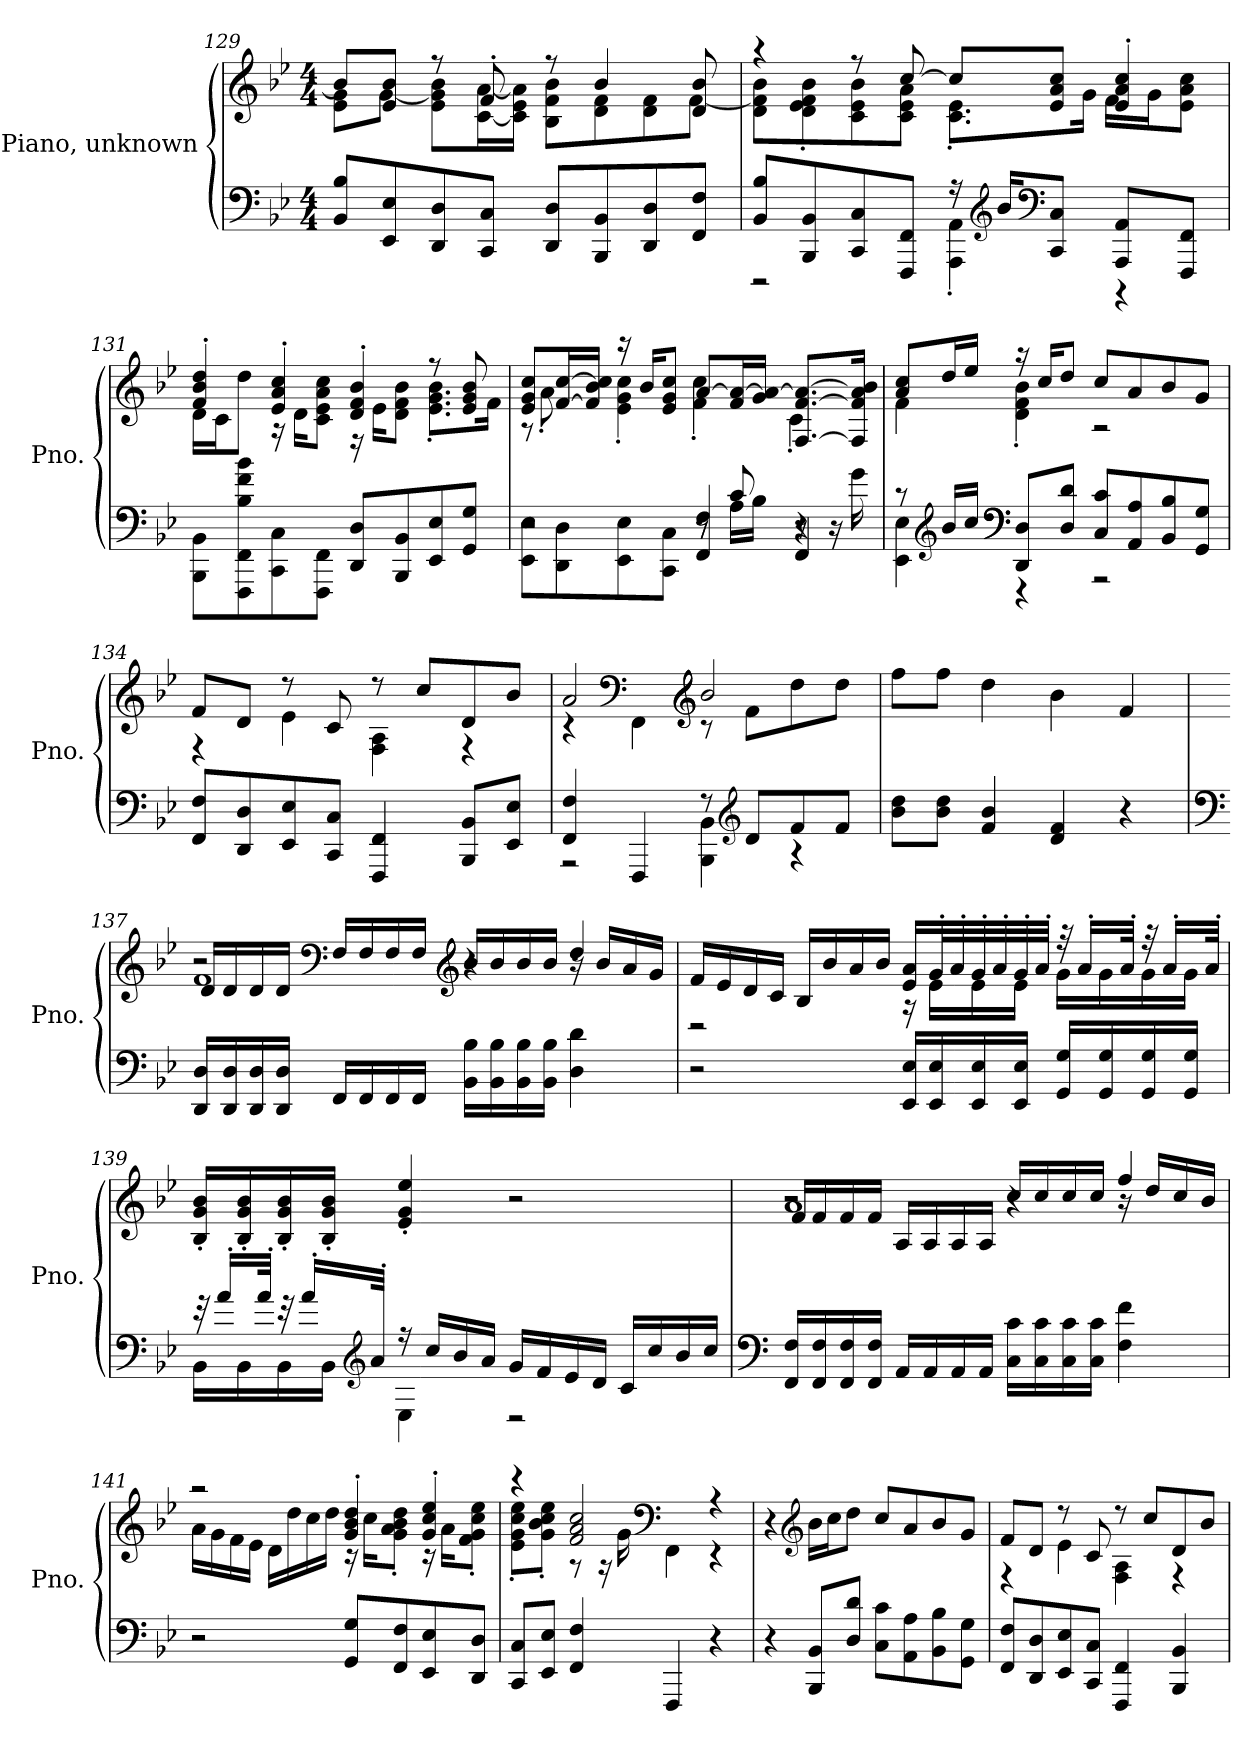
**kern	**kern
*part1	*part1
*staff2	*staff1
*I"Piano, unknown	*
*I'Pno.	*
!!LO:LB:g=z
*clefF4	*clefG2
*k[b-e-]	*k[b-e-]
*M4/4	*M4/4
=129	=129
*	*^
8BB-/ 8B-/L	8b-/L]	8e-\ 8g\L
8EE-/ 8E-/	8e-/ 8b-/J	[8g\J
8DD/ 8D/	8r	8e-\ 8g\] 8b-\L
8CC/ 8C/J	8f'/	[16c\ [16a\L
.	.	16c\] 16e-\ 16a\]JJ
8DD/ 8D/L	8r	8B-\ 8f\ 8b-\L
8BBB-/ 8BB-/	4b-/	8d\ 8f\
8DD/ 8D/	.	8d\ 8f\
8FF/ 8F/J	8d/ 8b-/	[8f\J
=130	=130	=130
*^	*	*
8BB-/ 8B-/L	2r	4r	8d\ 8f\] 8b-\L
8BBB-/ 8BB-/	.	.	8d\' 8e-\' 8f\' 8b-\'
8CC/ 8C/	.	8r	8c\ 8e-\ 8b-\
8FFF/ 8FF/J	.	[8cc/	8c\ 8e-\ 8a\J
16r	4AAA\' 4AA\'	8cc/L]	8.c\' 8.e-\'L
*clefG2	*	*	*
16b-/KL	.	.	.
*clefF4	*	*	*
8CC/ 8C/J	.	8e-/ 8a/ 8cc/J	.
.	.	.	16g\Jk
8AAA/ 8AA/L	4r	4e-/' 4a/' 4cc/'	16f\LL
.	.	.	16g\J
8FFF/ 8FF/J	.	.	8e-\ 8a\ 8cc\J
*v	*v	*	*
!!LO:LB:g=z	!!
=131	=131	=131
8BBB-\ 8BB-\L	4f/' 4b-/' 4dd/'	16d\LL
.	.	16c\J
8FFF\ 8FF\ 8B-\ 8f\ 8b-\	.	8dd\J
8CC\ 8C\	4e-/' 4a/' 4cc/'	16r
.	.	16d\KL
8FFF\ 8FF\J	.	8c\ 8e-\ 8a\ 8cc\J
8DD/ 8D/L	4d/' 4f/' 4b-/'	16r
.	.	16e-\KL
8BBB-/ 8BB-/	.	8d\ 8f\ 8b-\J
8EE-/ 8E-/	8r	8.e-\' 8.g\' 8.b-\'L
8GG/ 8G/J	8e-/ 8g/ 8b-/	.
.	.	16f\Jk
=132	=132	=132
*^	*	*
*	*^	*	*
2r	8EE-\ 8E-\L	2r	8e-/ 8g/ 8cc/L	8r
.	8DD\ 8D\	.	[16f/ [16cc/L	8a'\
.	.	.	16f/] 16b-/ 16cc/]JJ	.
.	8EE-\ 8E-\	.	16r	4e-\' 4g\' 4cc\'
.	.	.	16b-/KL	.
.	8CC\ 8C\J	.	8e-/ 8g/ 8cc/J	.
8r	8r	4FF/ 4F/	[8a/L	4f\' 4cc\'
8c/	16A\LL	.	16f/ 16a/_L	.
.	16B-\JJ	.	16g/ 16a/_JJ	.
4r	8r	4FF/	[8.F/ [8.f/ 8.a/_L	4c'\
.	16r	.	.	.
.	16g\	.	16F/] 16f/] 16a/] 16b-/Jk	.
*	*v	*v	*	*
!!LO:LB:g=z	!!
=133	=133	=133	=133
8r	4EE-\ 4E-\	8a/ 8cc/L	4f\
*clefG2	*	*	*
16b-/LL	.	16dd/L	.
16cc/JJ	.	16ee-/JJ	.
*clefF4	*	*	*
8DD/ 8D/L	4r	16r	4d\' 4f\' 4b-\'
.	.	16cc/KL	.
8D/ 8d/J	.	8dd/J	.
8C/ 8c/L	2r	8cc/L	2r
8AA/ 8A/	.	8a/	.
8BB-/ 8B-/	.	8b-/	.
8GG/ 8G/J	.	8g/J	.
*v	*v	*	*
=134	=134	=134
8FF/ 8F/L	8f/L	4r
8DD/ 8D/	8d/J	.
8EE-/ 8E-/	8r	4e-\
8CC/ 8C/J	8c/	.
4FFF/ 4FF/	8r	4F\ 4A\
.	8cc/L	.
8BBB-/ 8BB-/L	8d/	4r
8EE-/ 8E-/J	8b-/J	.
=135	=135	=135
*^	*	*
4FF/ 4F/	2r	2a/	4r
*	*	*clefF4	*
4FFF/	.	.	4FF\
*	*	*clefG2	*
8r	4BBB-\ 4BB-\	2b-/	8r
*clefG2	*	*	*
8d/L	.	.	8f\L
8f/	4r	.	8dd\
8f/J	.	.	8dd\J
*v	*v	*	*
*	*v	*v
=136	=136
8b-\ 8dd\L	8ff\L
8b-\ 8dd\J	8ff\J
4f/ 4b-/	4dd\
4d/ 4f/	4b-\
4r	4f/
!!LO:LB:g=z
=137	=137
*clefF4	*
*	*^
*	*	*^
16DD/ 16D/LL	2r	1f	16d/LL
16DD/ 16D/	.	.	16d/
16DD/ 16D/	.	.	16d/
16DD/ 16D/JJ	.	.	16d/JJ
*	*clefF4	*	*
16FF/LL	.	.	16F/LL
16FF/	.	.	16F/
16FF/	.	.	16F/
16FF/JJ	.	.	16F/JJ
*	*clefG2	*	*
16BB-\ 16B-\LL	4r	.	16b-/LL
16BB-\ 16B-\	.	.	16b-/
16BB-\ 16B-\	.	.	16b-/
16BB-\ 16B-\JJ	.	.	16b-/JJ
4D\ 4d\	4dd/	.	16r
.	.	.	16b-/LL
.	.	.	16a/
.	.	.	16g/JJ
*	*	*v	*v
=138	=138	=138
2r	16f/LL	2r
.	16e-/	.
.	16d/	.
.	16c/JJ	.
.	16B-/LL	.
.	16b-/	.
.	16a/	.
.	16b-/JJ	.
16EE-/ 16E-/LL	16e-/ 16a/LL	16r
16EE-/ 16E-/	32g'/L	16e-\LL
.	32a'/	.
16EE-/ 16E-/	32g'/	16e-\
.	32a'/	.
16EE-/ 16E-/JJ	32g'/	16e-\JJ
.	32a'/JJJ	.
16GG/ 16G/LL	32r	16g\LL
.	16a'/LL	.
16GG/ 16G/	.	16g\
.	32a'/JJk	.
16GG/ 16G/	32r	16g\
.	16a'/LL	.
16GG/ 16G/JJ	.	16g\JJ
.	32a'/JJk	.
*	*v	*v
!!LO:PB:g=z
=139	=139
*^	*
32r	16BB-\LL	16B-/' 16g/' 16b-/'LL
16a'/LL	.	.
.	16BB-\	16B-/' 16g/' 16b-/'
32a'/JJk	.	.
32r	16BB-\	16B-/' 16g/' 16b-/'
16a'/LL	.	.
.	16BB-\JJ	16B-/' 16g/' 16b-/'JJ
*clefG2	*	*
32a'/JJk	.	.
16r	4E-\	4e-/' 4g/' 4ee-/'
16cc/LL	.	.
16b-/	.	.
16a/JJ	.	.
16g/LL	2r	2r
16f/	.	.
16e-/	.	.
16d/JJ	.	.
16c/LL	.	.
16cc/	.	.
16b-/	.	.
16cc/JJ	.	.
*v	*v	*
=140	=140
*clefF4	*
*	*^
*	*	*^
16FF/ 16F/LL	2r	1a	16f/LL
16FF/ 16F/	.	.	16f/
16FF/ 16F/	.	.	16f/
16FF/ 16F/JJ	.	.	16f/JJ
16AA/LL	.	.	16A/LL
16AA/	.	.	16A/
16AA/	.	.	16A/
16AA/JJ	.	.	16A/JJ
16C\ 16c\LL	4r	.	16cc/LL
16C\ 16c\	.	.	16cc/
16C\ 16c\	.	.	16cc/
16C\ 16c\JJ	.	.	16cc/JJ
4F\ 4f\	4ff/	.	16r
.	.	.	16dd/LL
.	.	.	16cc/
.	.	.	16b-/JJ
*	*	*v	*v
!!LO:LB:g=z
=141	=141	=141
2r	2r	16a\LL
.	.	16g\
.	.	16f\
.	.	16e-\JJ
.	.	16d\LL
.	.	16dd\
.	.	16cc\
.	.	16dd\JJ
8GG/ 8G/L	4g/' 4b-/' 4dd/'	16r
.	.	16cc\KL
8FF/ 8F/	.	8g\' 8a\' 8b-\' 8dd\'J
8EE-/ 8E-/	4g/' 4cc/' 4ee-/'	16r
.	.	16a\KL
8DD/ 8D/J	.	8f\' 8g\' 8cc\' 8ee-\'J
=142	=142	=142
8CC/ 8C/L	4r	8e-\' 8g\' 8cc\' 8ee-\'L
8EE-/ 8E-/J	.	8g\' 8b-\' 8cc\' 8ee-\'J
4FF/ 4F/	2f/ 2a/ 2cc/	8r
.	.	16r
.	.	16g\
*	*clefF4	*
4FFF/	.	4FF\
4r	4r	4r
*	*v	*v
=143	=143
4r	4r
*	*clefG2
8BBB-/ 8BB-/L	16b-\LL
.	16cc\J
8D/ 8d/J	8dd\J
8C\ 8c\L	8cc/L
8AA\ 8A\	8a/
8BB-\ 8B-\	8b-/
8GG\ 8G\J	8g/J
!!LO:LB:g=z
=144	=144
*	*^
8FF/ 8F/L	8f/L	4r
8DD/ 8D/	8d/J	.
8EE-/ 8E-/	8r	4e-\
8CC/ 8C/J	8c/	.
4FFF/ 4FF/	8r	4F\ 4A\
.	8cc/L	.
4BBB-/ 4BB-/	8d/	4r
.	8b-/J	.
*	*v	*v
=	=
*-	*-
